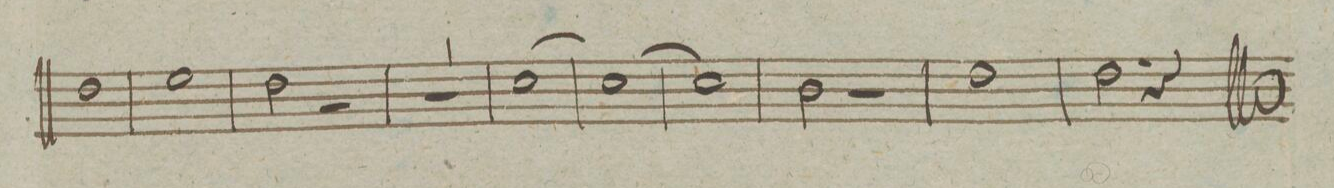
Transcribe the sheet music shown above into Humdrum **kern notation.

**kern
*I"Trąbone alto.
*clefC3
*k[]
*met(c)
*M4/4
1e
=57
1f
=58
2e\
2r
=59
1r
=60
[1d
=61
1d_
=62
1d]
=63
2c\
2r
=64
1e
=65
2.e\
4r
==
*-
